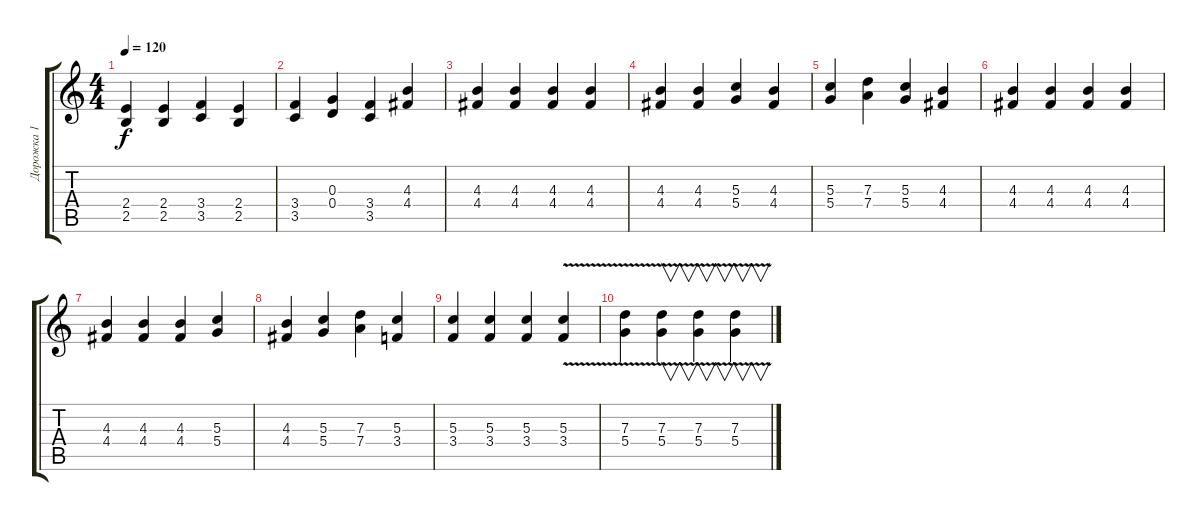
\track ("Дорожка 1" "Дорожка 1") {instrument overdrivenguitar}
\staff {score tabs}
\tuning (E4 B3 G3 D3 A2 E2) {hide}
\ts (4 4)
\tempo 120
\clef g2
\ks c
(2.4 2.5).4{dy f} (2.4 2.5).4 (3.4 3.5).4 (2.4 2.5).4 |
(3.4 3.5).4 (0.3 0.4).4 (3.4 3.5).4 (4.3 4.4).4 |
(4.3 4.4).4 (4.3 4.4).4 (4.3 4.4).4 (4.3 4.4).4 |
(4.3 4.4).4 (4.3 4.4).4 (5.3 5.4).4 (4.3 4.4).4 |
(5.3 5.4).4 (7.3 7.4).4 (5.3 5.4).4 (4.3 4.4).4 |
(4.3 4.4).4 (4.3 4.4).4 (4.3 4.4).4 (4.3 4.4).4 |
(4.3 4.4).4 (4.3 4.4).4 (4.3 4.4).4 (5.3 5.4).4 |
(4.3 4.4).4 (5.3 5.4).4 (7.3 7.4).4 (5.3 3.4).4 |
(5.3 3.4).4 (5.3 3.4).4 (5.3 3.4).4 (5.3 3.4{v}).4 |
(7.3 5.4{v}).4 (7.3{v} 5.4).4{v} (7.3{v} 5.4).4{v} (7.3 5.4{v}).4{v}
